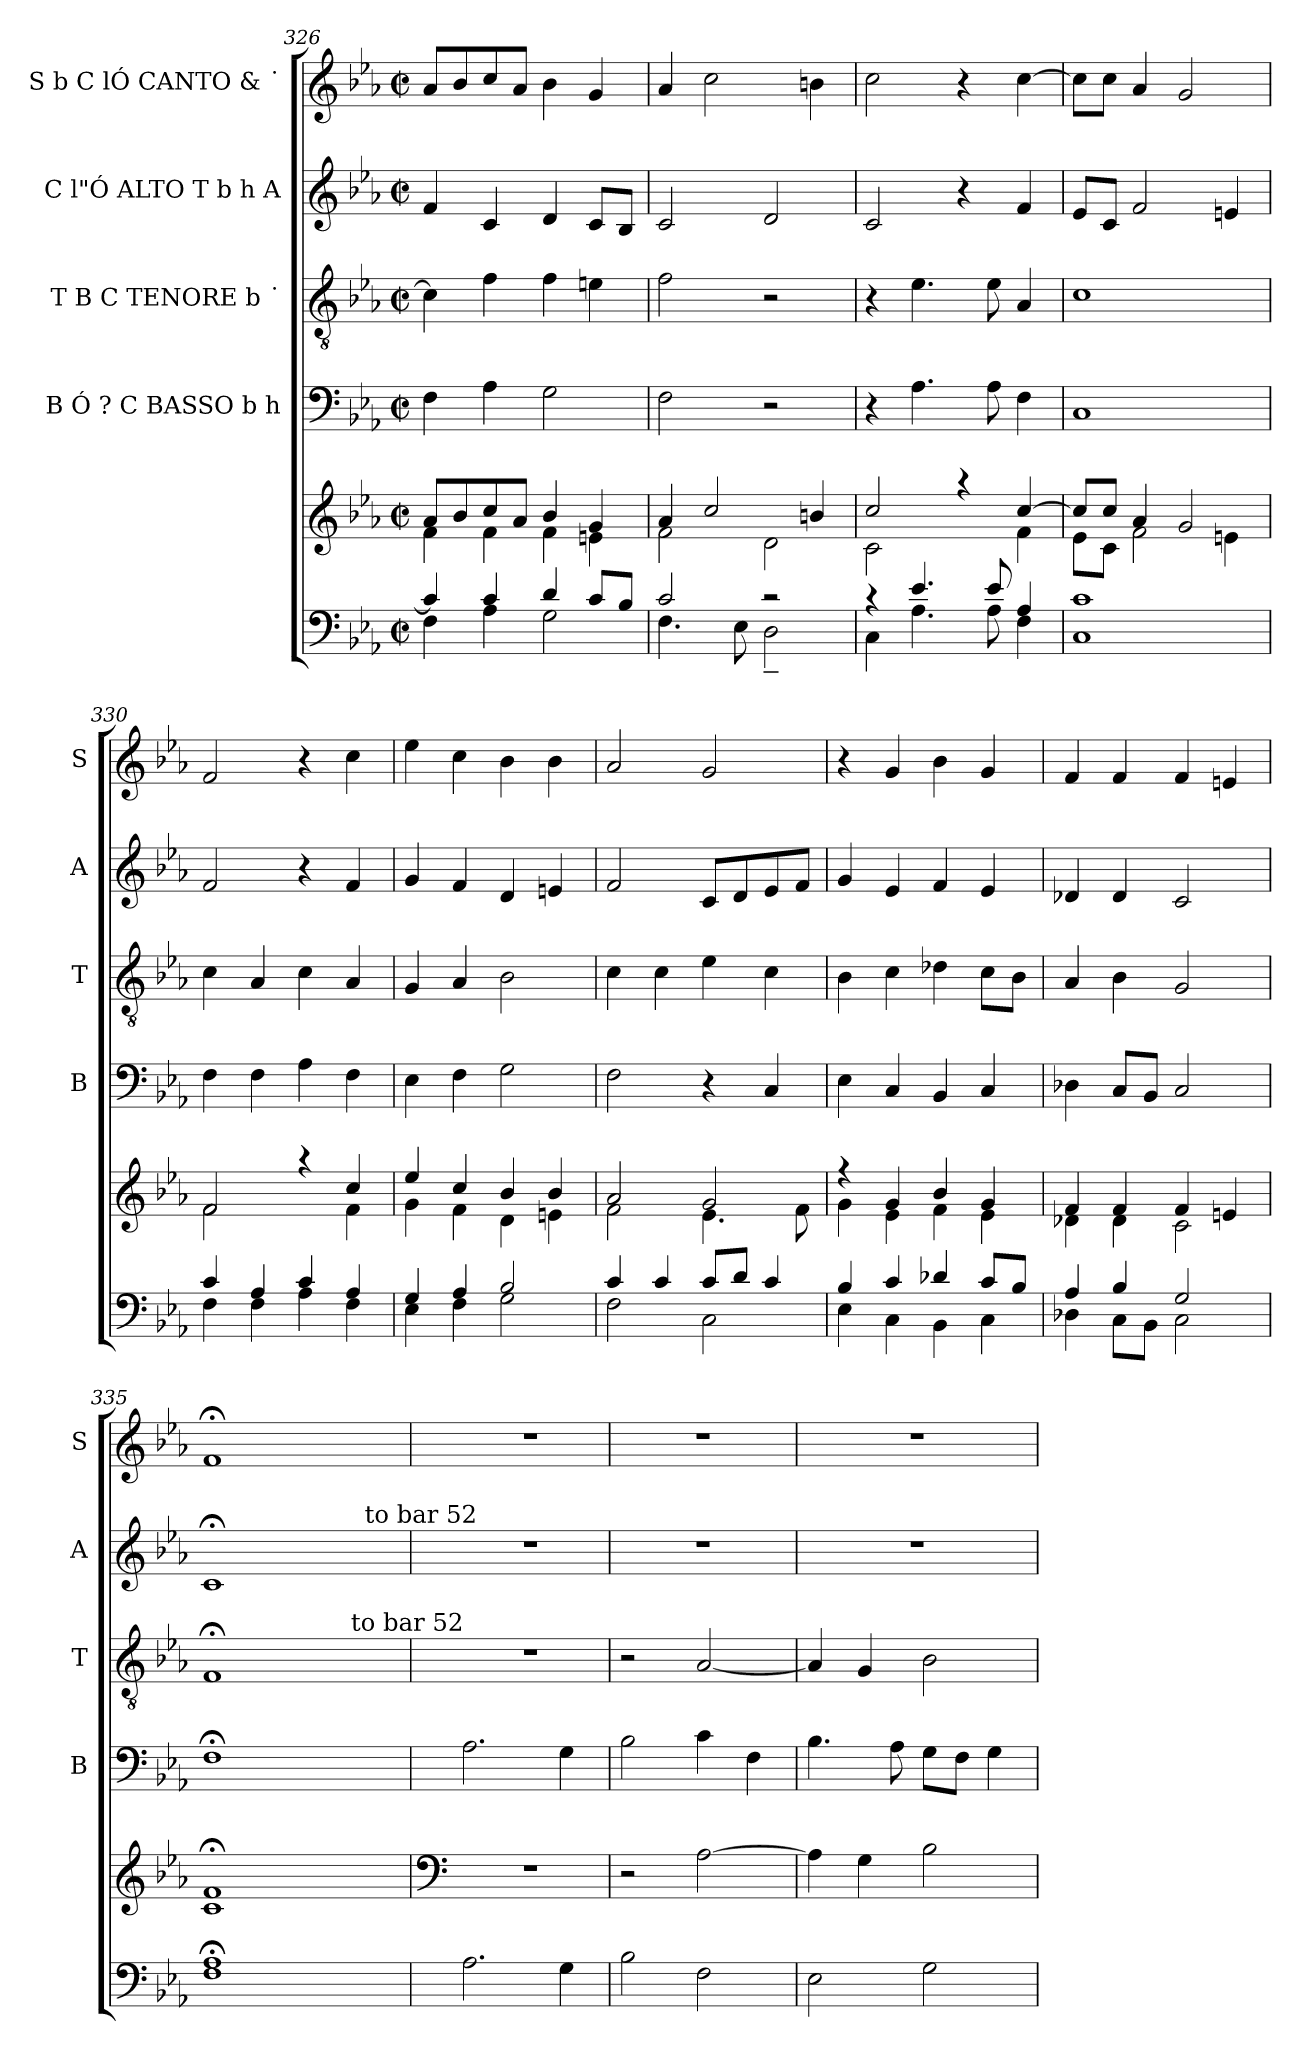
**kern	**kern	**kern	**kern	**kern	**kern
*part6	*part5	*part4	*part3	*part2	*part1
*staff6	*staff5	*staff4	*staff3	*staff2	*staff1
*	*	*I"B Ó ? C BASSO b h	*I"T B C TENORE b ˙	*I"C l"Ó ALTO T b h A	*I"S b C lÓ CANTO & ˙
*	*	*I'B	*I'T	*I'A	*I'S
*clefF4	*clefG2	*clefF4	*clefGv2	*clefG2	*clefG2
*k[b-e-a-]	*k[b-e-a-]	*k[b-e-a-]	*k[b-e-a-]	*k[b-e-a-]	*k[b-e-a-]
*E-:	*E-:	*E-:	*E-:	*E-:	*E-:
*M2/2	*M2/2	*M2/2	*M2/2	*M2/2	*M2/2
*met(c|)	*met(c|)	*met(c|)	*met(c|)	*met(c|)	*met(c|)
=326	=326	=326	=326	=326	=326
*^	*^	*	*	*	*
4c/]	4F\	8a-/L	4f\	4F\	4c\]	4f/	8a-/L
.	.	8b-/	.	.	.	.	8b-/
4c/	4A-\	8cc/	4f\	4A-\	4f\	4c/	8cc/
.	.	8a-/J	.	.	.	.	8a-/J
4d/	2G\	4b-/	4f\	2G\	4f\	4d/	4b-\
8c/L	.	4g/	4en\	.	4en\	8c/L	4g/
8B-/J	.	.	.	.	.	8B-/J	.
=327	=327	=327	=327	=327	=327	=327	=327
2c/	4.F\	4a-/	2f\	2F\	2f\	2c/	4a-/
.	.	2cc/	.	.	.	.	2cc\
.	8E-\	.	.	.	.	.	.
2rc	2D~<\	.	2d\	2r	2r	2d/	.
.	.	4bn/	.	.	.	.	4bn\
!!LO:PB:g=z
=328	=328	=328	=328	=328	=328	=328	=328
4rc	4C\	2cc/	2c\	4r	4r	2c/	2cc\
4.e-/	4.A-\	.	.	4.A-\	4.e-\	.	.
.	.	4raa	4ryy	.	.	4r	4r
8e-/	8A-\	.	.	8A-\	8e-\	.	.
4A-/	4F\	[>4cc/	4f\	4F\	4A-/	4f/	[>4cc\
*v	*v	*	*	*	*	*	*
=329	=329	=329	=329	=329	=329	=329
1C 1c	8cc/L]	8e-\L	1C	1c	8e-/L	8cc\L]
.	8cc/J	8c\J	.	.	8c/J	8cc\J
.	4a-/	2f\	.	.	2f/	4a-/
.	2g/	.	.	.	.	2g/
.	.	4en\	.	.	4en/	.
=330	=330	=330	=330	=330	=330	=330
*^	*	*	*	*	*	*
4c/	4F\	2f/	2f\	4F\	4c\	2f/	2f/
4A-/	4F\	.	.	4F\	4A-/	.	.
4c/	4A-\	4raa	4ryy	4A-\	4c\	4r	4r
4A-/	4F\	4cc/	4f\	4F\	4A-/	4f/	4cc\
=331	=331	=331	=331	=331	=331	=331	=331
4G/	4E-\	4ee-/	4g\	4E-\	4G/	4g/	4ee-\
4A-/	4F\	4cc/	4f\	4F\	4A-/	4f/	4cc\
2B-/	2G\	4b-/	4d\	2G\	2B-\	4d/	4b-\
.	.	4b-/	4en\	.	.	4en/	4b-\
!!LO:LB:g=z
=332	=332	=332	=332	=332	=332	=332	=332
4c/	2F\	2a-/	2f\	2F\	4c\	2f/	2a-/
4c/	.	.	.	.	4c\	.	.
8c/L	2C\	2g/	4.e-\	4r	4e-\	8c/L	2g/
8d/J	.	.	.	.	.	8d/	.
4c/	.	.	.	4C/	4c\	8e-/	.
.	.	.	8f\	.	.	8f/J	.
=333	=333	=333	=333	=333	=333	=333	=333
4B-/	4E-\	4ree	4g\	4E-\	4B-\	4g/	4r
4c/	4C\	4g/	4e-\	4C/	4c\	4e-/	4g/
4d-X/	4BB-\	4b-/	4f\	4BB-/	4d-X\	4f/	4b-\
8c/L	4C\	4g/	4e-\	4C/	8c\L	4e-/	4g/
8B-/J	.	.	.	.	8B-\J	.	.
=334	=334	=334	=334	=334	=334	=334	=334
4A-/	4D-X\	4f/	4d-X\	4D-X\	4A-/	4d-X/	4f/
4B-/	8C\L	4f/	4d-\	8C/L	4B-\	4d-/	4f/
.	8BB-\J	.	.	8BB-/J	.	.	.
2G/	2C\	4f/	2c\	2C/	2G/	2c/	4f/
.	.	4en/	.	.	.	.	4en/
*v	*v	*	*	*	*	*	*
*	*v	*v	*	*	*	*
=335	=335	=335	=335	=335	=335
*	*	*	*^	*^	*
1F;< 1A-;<	1c; 1f;	1F;<	1F;	2ryy	1c;	2ryy	1f;
.	.	.	.	4ryy	.	4ryy	.
.	.	.	.	16ryy	.	16.ryy	.
!	!	!	!	!LO:TX:a:t=to bar 52	!	!	!
.	.	.	.	8.ryy	.	.	.
!	!	!	!	!	!	!LO:TX:a:t=to bar 52	!
.	.	.	.	.	.	8ryy	.
.	.	.	.	.	.	32ryy	.
*	*	*	*v	*v	*	*	*
*	*	*	*	*v	*v	*
!!LO:PB:g=z
=336	=336	=336	=336	=336	=336
*	*clefF4	*	*	*	*
2.A-\	1r	2.A-\	1r	1r	1r
4G\	.	4G\	.	.	.
=337	=337	=337	=337	=337	=337
2B-\	2r	2B-\	2r	1r	1r
2F\	[>2A-\	4c\	[<2A-/	.	.
.	.	4F\	.	.	.
=338	=338	=338	=338	=338	=338
2E-\	4A-\]	4.B-\	4A-/]	1r	1r
.	4G\	.	4G/	.	.
.	.	8A-\	.	.	.
2G\	2B-\	8G\L	2B-\	.	.
.	.	8F\J	.	.	.
.	.	4G\	.	.	.
=	=	=	=	=	=
*-	*-	*-	*-	*-	*-
